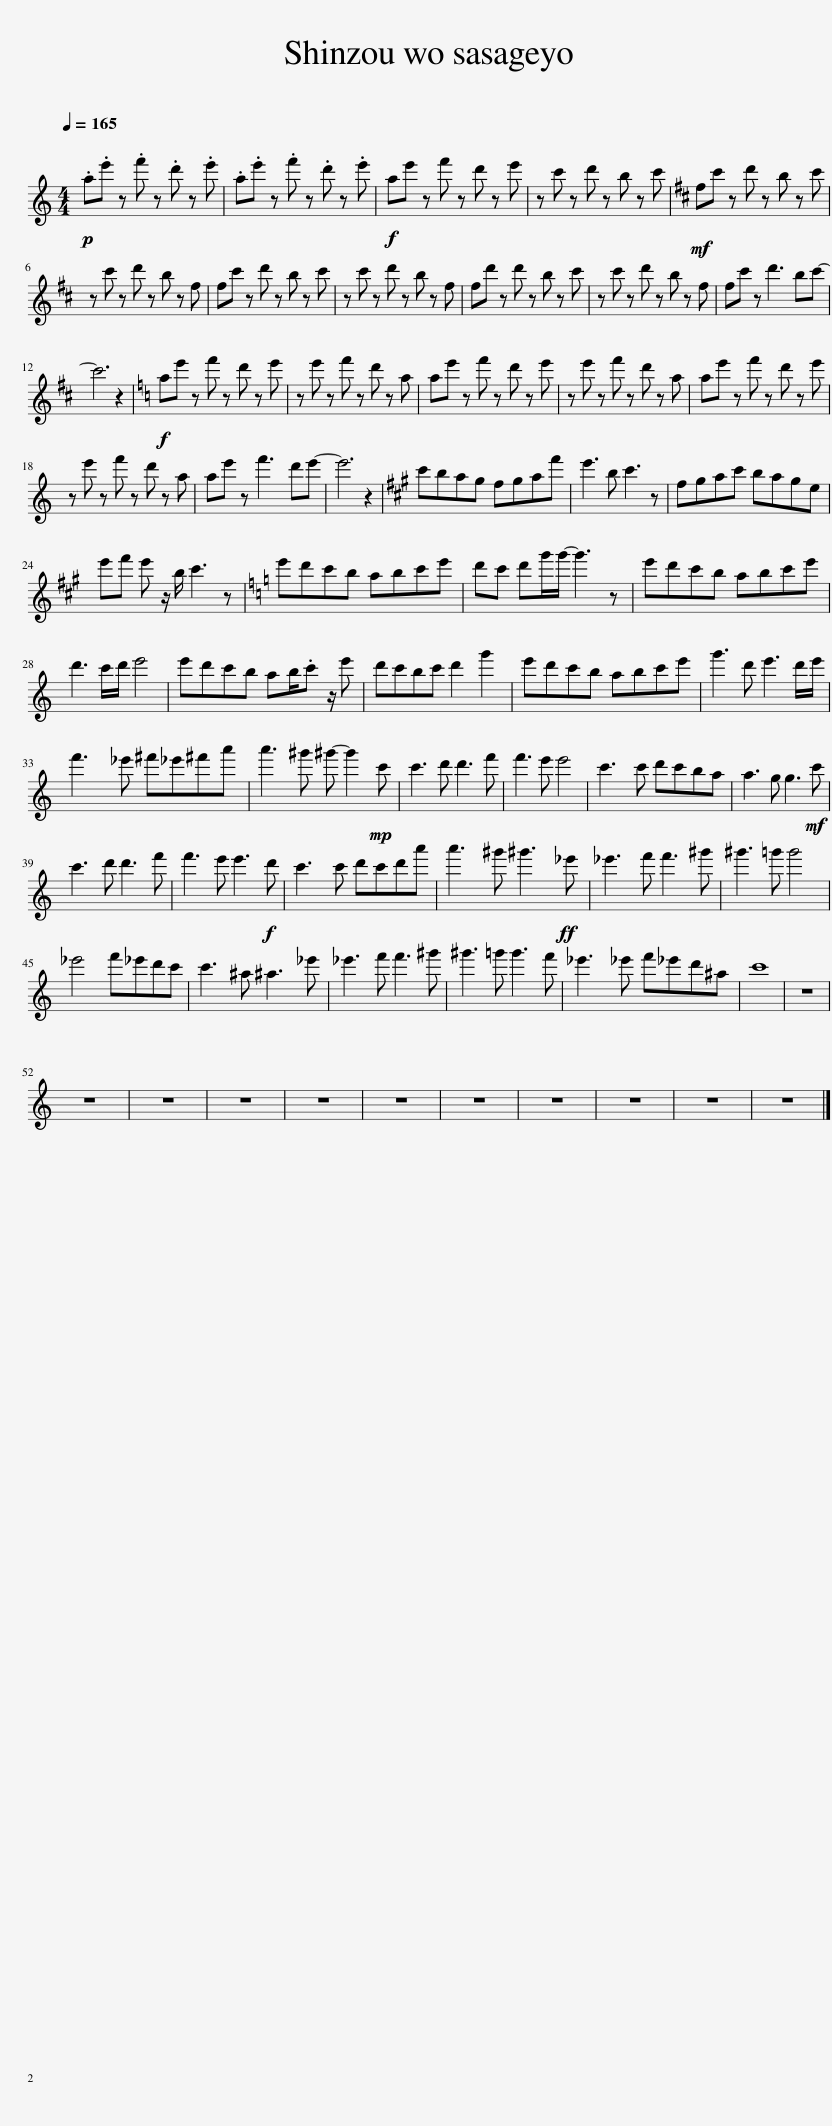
X:1
L:1/8
Q:1/4=165
M:4/4
I:linebreak $
K:C
V:1 treble
V:1
!p! .a.e' z .f' z .d' z .e' | .a.e' z .f' z .d' z .e' |!f! ae' z f' z d' z e' | z c' z d' z b z c' |[K:D]!mf! fc' z d' z b z c' |$ %5
 z c' z d' z b z f | fc' z d' z b z c' | z c' z d' z b z f | fd' z d' z b z c' | z c' z d' z b z f | %10
 fc' z d'3 bc'- |$ c'6 z2 |[K:C]!f! ae' z f' z d' z e' | z e' z f' z d' z a | ae' z f' z d' z e' | %15
 z e' z f' z d' z a | ae' z f' z d' z e' |$ z e' z f' z d' z a | ae' z f'3 d'e'- | e'6 z2 | %20
[K:A] c'bag fgaf' | e'3 b c'3 z | fgac' bage |$ e'f' e' z/ b/ c'3 z |[K:C] e'd'c'b abc'e' | %25
 d'c' d'g'/g'/- g'3 z | e'd'c'b abc'e' |$ d'3 c'/d'/ e'4 | e'd'c'b ab/.c' z/ e' | d'c'bc' d'2 g'2 | %30
 e'd'c'b abc'e' | g'3 d' e'3 d'/e'/ |$ f'3 _e' ^f'_e'^f'a' | a'3 ^g' ^g'- g'2!mp! c' | c'3 d' d'3 f' | %35
 f'3 e' e'4 | c'3 c' d'c'ba | a3 g g3!mf! c' |$ c'3 d' d'3 f' | f'3 e' e'3!f! d' | %40
 c'3 c' d'c'd'a' | a'3 ^g' ^g'3!ff! _e' | _e'3 f' f'3 ^g' | ^g'3 =g' g'4 |$ _e'4 f'_e'd'c' | %45
 c'3 ^a ^a3 _e' | _e'3 f' f'3 ^g' | ^g'3 =g' g'3 f' | _e'3 _e' f'_e'd'^a | c'8 | %50
 z8 |$ z8 | z8 | z8 | z8 | %55
 z8 | z8 | z8 | z8 | z8 | %60
 z8 |] %61
